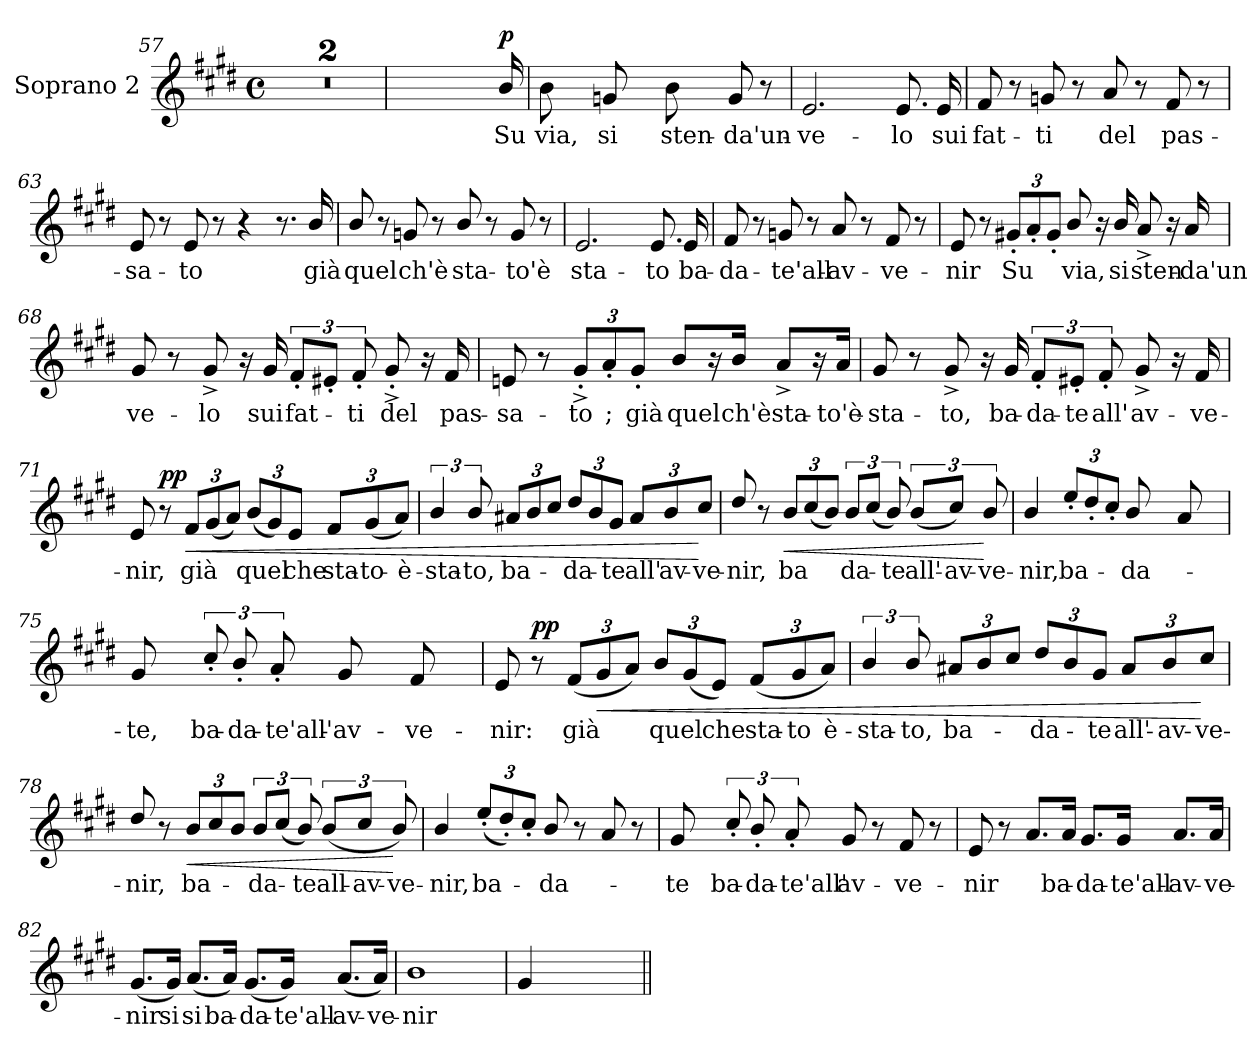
**kern	**text	**dynam
*part1	*part1	*part1
*staff1	*staff1	*staff1
*I"Soprano 2	*	*
*I'S.2	*	*
*clefG2	*	*
*k[f#c#g#d#]	*	*
*E:	*	*
*M4/4	*	*
*met(c)	*	*
=57	=57	=57
1r	.	.
!!LO:PB:g=z
=58	=58	=58
1r	.	.
=59	=59	=59
!LO:N:vis=1	!	!
2...ryy	.	.
!	!	!LO:DY:a
16b/	Su	p
=60	=60	=60
8b\	via,	.
8ryy	.	.
8gn/	si	.
8ryy	.	.
8b\	sten-	.
8ryy	.	.
8g/	-da'un-	.
8r	.	.
=61	=61	=61
2.e/	-ve-	.
8.e/	-lo	.
16e/	sui	.
!!LO:LB:g=z
=62	=62	=62
8f#/	fat-	.
8r	.	.
8gn/	-ti	.
8r	.	.
8a/	del	.
8r	.	.
8f#/	pas-	.
8r	.	.
=63	=63	=63
8e/	-sa-	.
8r	.	.
8e/	-to	.
8r	.	.
4r	.	.
8.r	.	.
16b/	già	.
=64	=64	=64
8b/	quel	.
8r	.	.
8gn/	ch'è	.
8r	.	.
8b/	sta-	.
8r	.	.
8g/	-to'è	.
8r	.	.
!!LO:PB:g=z
=65	=65	=65
2.e/	sta-	.
8.e/	-to	.
16e/	ba-	.
=66	=66	=66
8f#/	-da-	.
8r	.	.
8gn/	-te'all-	.
8r	.	.
8a/	-av-	.
8r	.	.
8f#/	-ve-	.
8r	.	.
=67	=67	=67
8e/	-nir	.
8r	.	.
*Xbrackettup	*	*
12g#X'/L	Su	.
12a'/	.	.
12g#'/J	.	.
8b/	via,	.
16r	.	.
16b/	si	.
8a^/	sten-	.
16r	.	.
16a/	-da'un	.
!!LO:LB:g=z
=68	=68	=68
8g#/	ve-	.
8r	.	.
8g#^/	-lo	.
16r	.	.
16g#/	sui	.
*brackettup	*	*
12f#'/L	fat-	.
12e#X'/J	.	.
12f#'/	-ti	.
8g#^'/	del	.
16r	.	.
16f#/	pas-	.
=69	=69	=69
8en/	-sa-	.
8r	.	.
*Xbrackettup	*	*
12g#^'/L	-to	.
12a'/	;	.
12g#'/J	già	.
8b/L	quel	.
16r	.	.
16b/Jk	ch'è	.
8a^/L	sta-	.
16r	.	.
16a/Jk	-to'è-	.
!!LO:PB:g=z
=70	=70	=70
8g#/	-sta-	.
8r	.	.
8g#^/	-to,	.
16r	.	.
16g#/	ba-	.
*brackettup	*	*
12f#'/L	-da-	.
12e#X'/J	-te	.
12f#'/	all'	.
8g#^/	av-	.
16r	.	.
16f#/	-ve-	.
=71	=71	=71
8e/	-nir,	.
!	!	!LO:DY:a
8r	.	pp
*Xbrackettup	*	*
!	!	!LO:HP:b
12f#/L	già	<
(>12g#/	.	.
12a/J)	.	.
(>12b/L	quel	.
12g#/)	.	.
12e/J	che	.
12f#/L	sta-	.
(>12g#/	-to-	.
12a/J)	-è-	.
!!LO:LB:g=z
=72	=72	=72
*brackettup	*	*
6b/	-sta-	.
12b/	-to,	.
*Xbrackettup	*	*
12a#X/L	ba-	.
12b/	.	.
12cc#/J	.	.
12dd#/L	-da-	.
12b/	.	.
12g#/J	-te	.
12a#/L	all'	.
12b/	av-	.
12cc#/J	-ve-	[
=73	=73	=73
8dd#/	-nir,	.
8r	.	.
!	!	!LO:HP:b
12b/L	ba	<
(>12cc#/	.	.
12b/J)	.	.
*brackettup	*	*
12b/L	da-	.
(>12cc#/J	.	.
12b/)	-te	.
(>12b/L	all'-	.
12cc#/J)	-av-	.
12b/	-ve-	[
=74	=74	=74
4b/	-nir,	.
*Xbrackettup	*	*
12ee'/L	ba-	.
12dd#'/	.	.
12cc#'/J	.	.
8b/	-da-	.
8ryy	.	.
8a/	.	.
8ryy	.	.
!!LO:PB:g=z
=75	=75	=75
8g#/	-te,	.
8ryy	.	.
*brackettup	*	*
12cc#'/	ba-	.
12b'/	-da-	.
12a'/	-te'all'-	.
8g#/	-av-	.
8ryy	.	.
8f#/	-ve-	.
8ryy	.	.
=76	=76	=76
8e/	-nir:	.
!	!	!LO:DY:a
8r	.	pp
*Xbrackettup	*	*
(>12f#/L	già	.
!	!	!LO:HP:b
12g#/	.	<
12a/J)	.	.
12b/L	quel	.
(>12g#/	.	.
12e/J)	che	.
(>12f#/L	sta-	.
12g#/	-to	.
12a/J)	è-	.
!!LO:LB:g=z
=77	=77	=77
*brackettup	*	*
6b/	-sta-	.
12b/	-to,	.
*Xbrackettup	*	*
12a#X/L	ba-	.
12b/	.	.
12cc#/J	.	.
12dd#/L	-da-	.
12b/	.	.
12g#/J	-te	.
12a#/L	all'-	.
12b/	-av-	.
12cc#/J	-ve-	[
=78	=78	=78
8dd#/	-nir,	.
8r	.	.
!	!	!LO:HP:b
12b/L	ba-	<
12cc#/	.	.
12b/J	.	.
*brackettup	*	*
12b/L	-da-	.
(>12cc#/J	.	.
12b/)	-te	.
(>12b/L	all-	.
12cc#/J	-av-	.
12b/)	-ve-	[
=79	=79	=79
4b/	-nir,	.
*Xbrackettup	*	*
(>12ee'/L	ba-	.
12dd#'/)	.	.
12cc#'/J	.	.
8b/	-da-	.
8r	.	.
8a/	.	.
8r	.	.
!!LO:PB:g=z
=80	=80	=80
8g#/	-te	.
8ryy	.	.
*brackettup	*	*
12cc#'/	ba-	.
12b'/	-da-	.
12a'/	-te'all'	.
8g#/	av-	.
8r	.	.
8f#/	-ve-	.
8r	.	.
=81	=81	=81
8e/	-nir	.
8r	.	.
8.a/L	.	.
16a/Jk	ba-	.
8.g#/L	-da-	.
16g#/Jk	-te'all-	.
8.a/L	-av-	.
16a/Jk	-ve-	.
!!LO:LB:g=z
=82	=82	=82
(8.g#/L	-nir	.
16g#/Jk)	si	.
(8.a/L	si	.
16a/Jk)	ba-	.
(8.g#/L	-da-	.
16g#/Jk)	-te'all-	.
(8.a/L	-av-	.
16a/Jk)	-ve-	.
=83	=83	=83
1b	-nir	.
=84	=84	=84
4g#/	.	.
2.ryy	.	.
=||	=||	=||
*-	*-	*-
